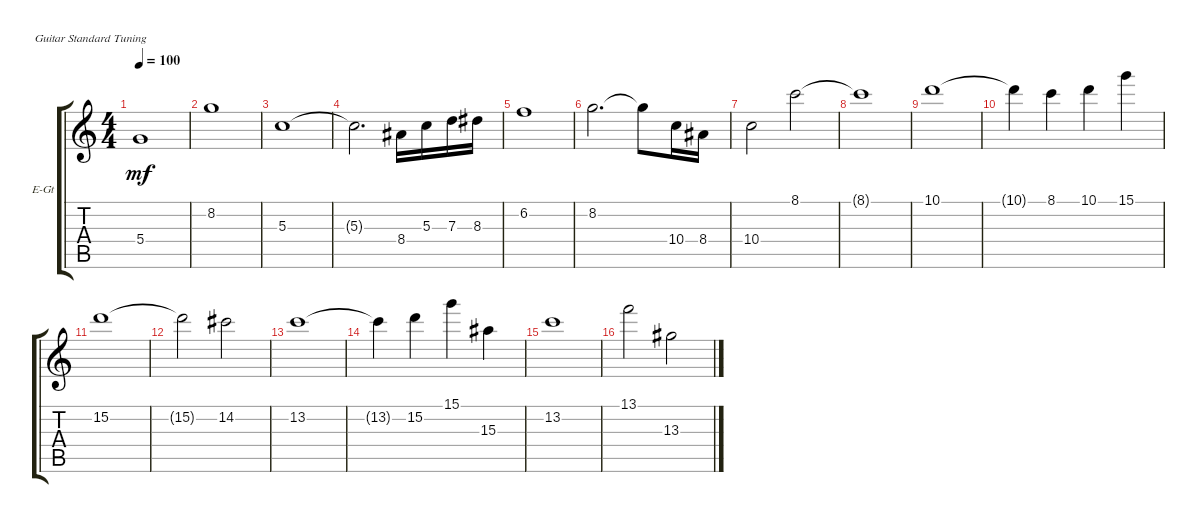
\bracketExtendMode groupsimilarinstruments
\firstSystemTrackNameOrientation horizontal
\otherSystemsTrackNameOrientation horizontal
\track ("Lead" "E-Gt") {multiBarRest instrument distortionguitar}
\staff {score tabs}
\tuning (E4 B3 G3 D3 A2 E2)
\ts (4 4)
\tempo 100
\clef g2
\ks c
5.4.1{dy mf} |
8.2.1 |
5.3.1 |
5.3{t}.2{d} 8.4.16 5.3.16 7.3.16 8.3.16 |
6.2.1 |
8.2.2{d} 8.2{t}.8 10.4.16 8.4.16 |
10.4.2 8.1.2 |
8.1{t}.1 |
10.1.1 |
10.1{t}.4 8.1.4 10.1.4 15.1.4 |
15.2.1 |
15.2{t}.2 14.2.2 |
13.2.1 |
13.2{t}.4 15.2.4 15.1.4 15.3.4 |
13.2.1 |
13.1.2 13.3.2
